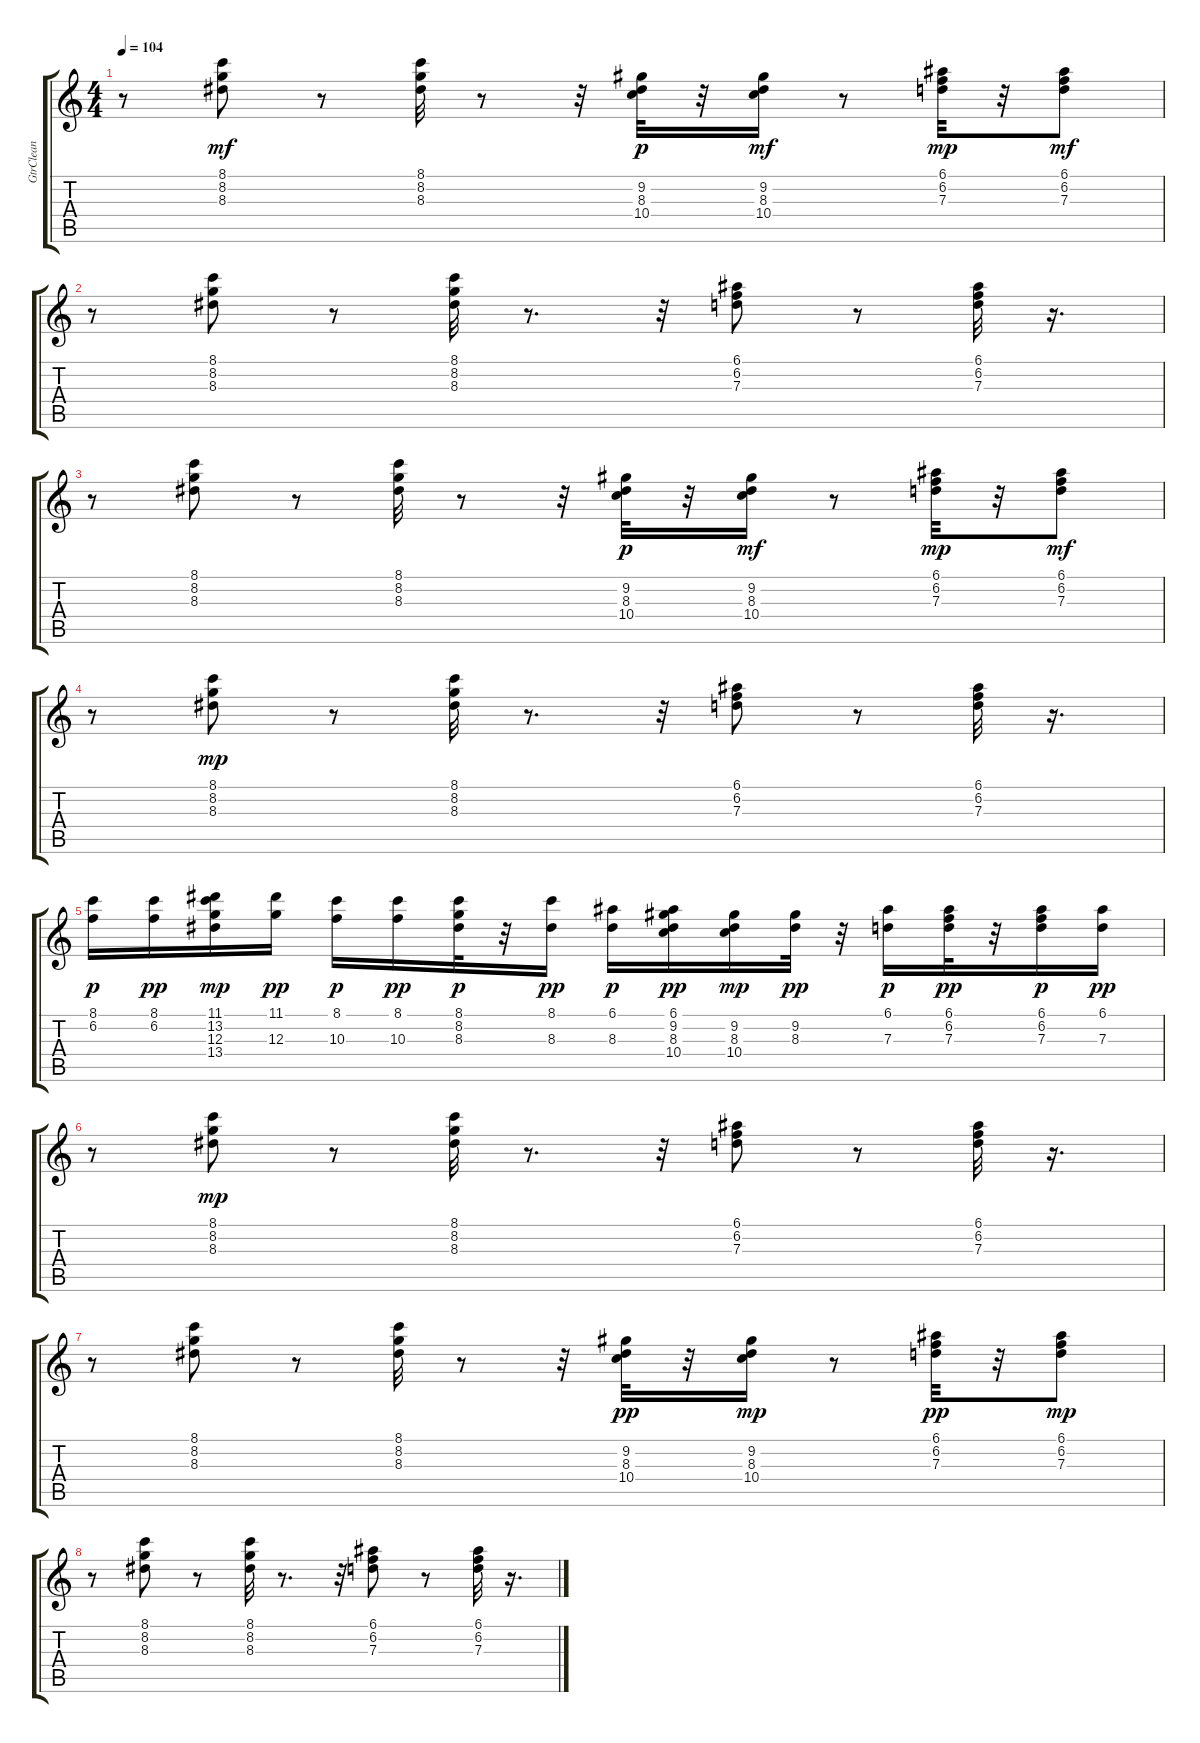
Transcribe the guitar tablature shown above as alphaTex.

\track ("GtrClean               " "GtrClean  ") {instrument electricguitarclean}
\staff {score tabs}
\tuning (E4 B3 G3 D3 A2 E2) {hide}
\ts (4 4)
\tempo 104
\clef g2
\ks c
r.8{dy mf} (8.1 8.2 8.3).8 r.8 (8.1 8.2 8.3).32 r.8 r.32 (9.2 8.3 10.4).32{dy p} r.32 (9.2 8.3 10.4).16{dy mf} r.8 (6.1 6.2 7.3).32{dy mp} r.32 (6.1 6.2 7.3).8{dy mf} |
r.8 (8.1 8.2 8.3).8 r.8 (8.1 8.2 8.3).32 r.8{d} r.32 (6.1 6.2 7.3).8 r.8 (6.1 6.2 7.3).32 r.16{d} |
r.8 (8.1 8.2 8.3).8 r.8 (8.1 8.2 8.3).32 r.8 r.32 (9.2 8.3 10.4).32{dy p} r.32 (9.2 8.3 10.4).16{dy mf} r.8 (6.1 6.2 7.3).32{dy mp} r.32 (6.1 6.2 7.3).8{dy mf} |
r.8 (8.1 8.2 8.3).8{dy mp} r.8 (8.1 8.2 8.3).32 r.8{d} r.32 (6.1 6.2 7.3).8 r.8 (6.1 6.2 7.3).32 r.16{d} |
(8.1 6.2).16{dy p} (8.1 6.2).16{dy pp} (11.1 13.2 12.3 13.4).16{dy mp} (11.1 12.3).16{dy pp} (8.1 10.3).16{dy p} (8.1 10.3).16{dy pp} (8.1 8.2 8.3).32{dy p} r.32 (8.1 8.3).16{dy pp} (6.1 8.3).16{dy p} (6.1 9.2 8.3 10.4).16{dy pp} (9.2 8.3 10.4).16{dy mp} (9.2 8.3).32{dy pp} r.32 (6.1 7.3).16{dy p} (6.1 6.2 7.3).32{dy pp} r.32 (6.1 6.2 7.3).16{dy p} (6.1 7.3).16{dy pp} |
r.8 (8.1 8.2 8.3).8{dy mp} r.8 (8.1 8.2 8.3).32 r.8{d} r.32 (6.1 6.2 7.3).8 r.8 (6.1 6.2 7.3).32 r.16{d} |
r.8 (8.1 8.2 8.3).8 r.8 (8.1 8.2 8.3).32 r.8 r.32 (9.2 8.3 10.4).32{dy pp} r.32 (9.2 8.3 10.4).16{dy mp} r.8 (6.1 6.2 7.3).32{dy pp} r.32 (6.1 6.2 7.3).8{dy mp} |
r.8 (8.1 8.2 8.3).8 r.8 (8.1 8.2 8.3).32 r.8{d} r.32 (6.1 6.2 7.3).8 r.8 (6.1 6.2 7.3).32 r.16{d}
